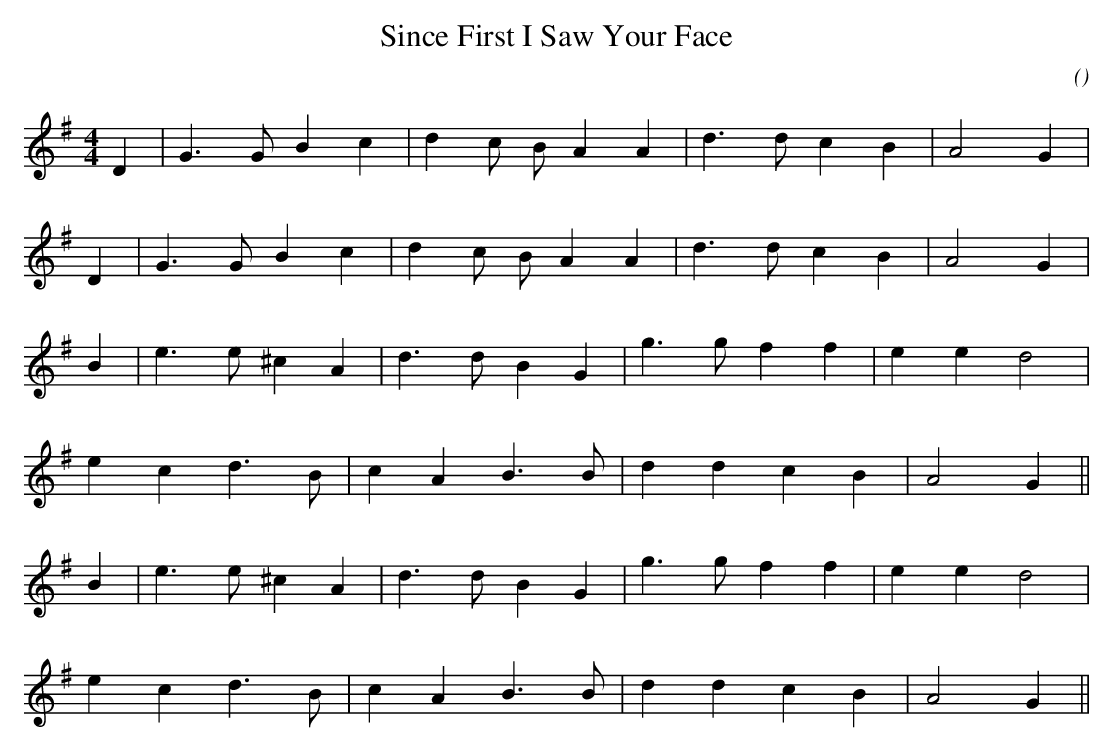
X:1
T: Since First I Saw Your Face
C:
O:
M:4/4
K:G
K:G
M:4/4
L:1/16
D4 |G6 G2 B4 c4 |d4 c2 B2 A4 A4 |d6 d2 c4 B4 |A8 G4 |
D4 |G6 G2 B4 c4 |d4 c2 B2 A4 A4 |d6 d2 c4 B4 |A8 G4 |
B4 |e6 e2 ^c4 A4 |d6 d2 B4 G4 |g6 g2 f4 f4 |e4 e4 d8 |
e4 c4 d6 B2 |c4 A4 B6 B2 |d4 d4 c4 B4 |A8 G4 ||
B4 |e6 e2 ^c4 A4 |d6 d2 B4 G4 |g6 g2 f4 f4 |e4 e4 d8 |
e4 c4 d6 B2 |c4 A4 B6 B2 |d4 d4 c4 B4 |A8 G4 ||
